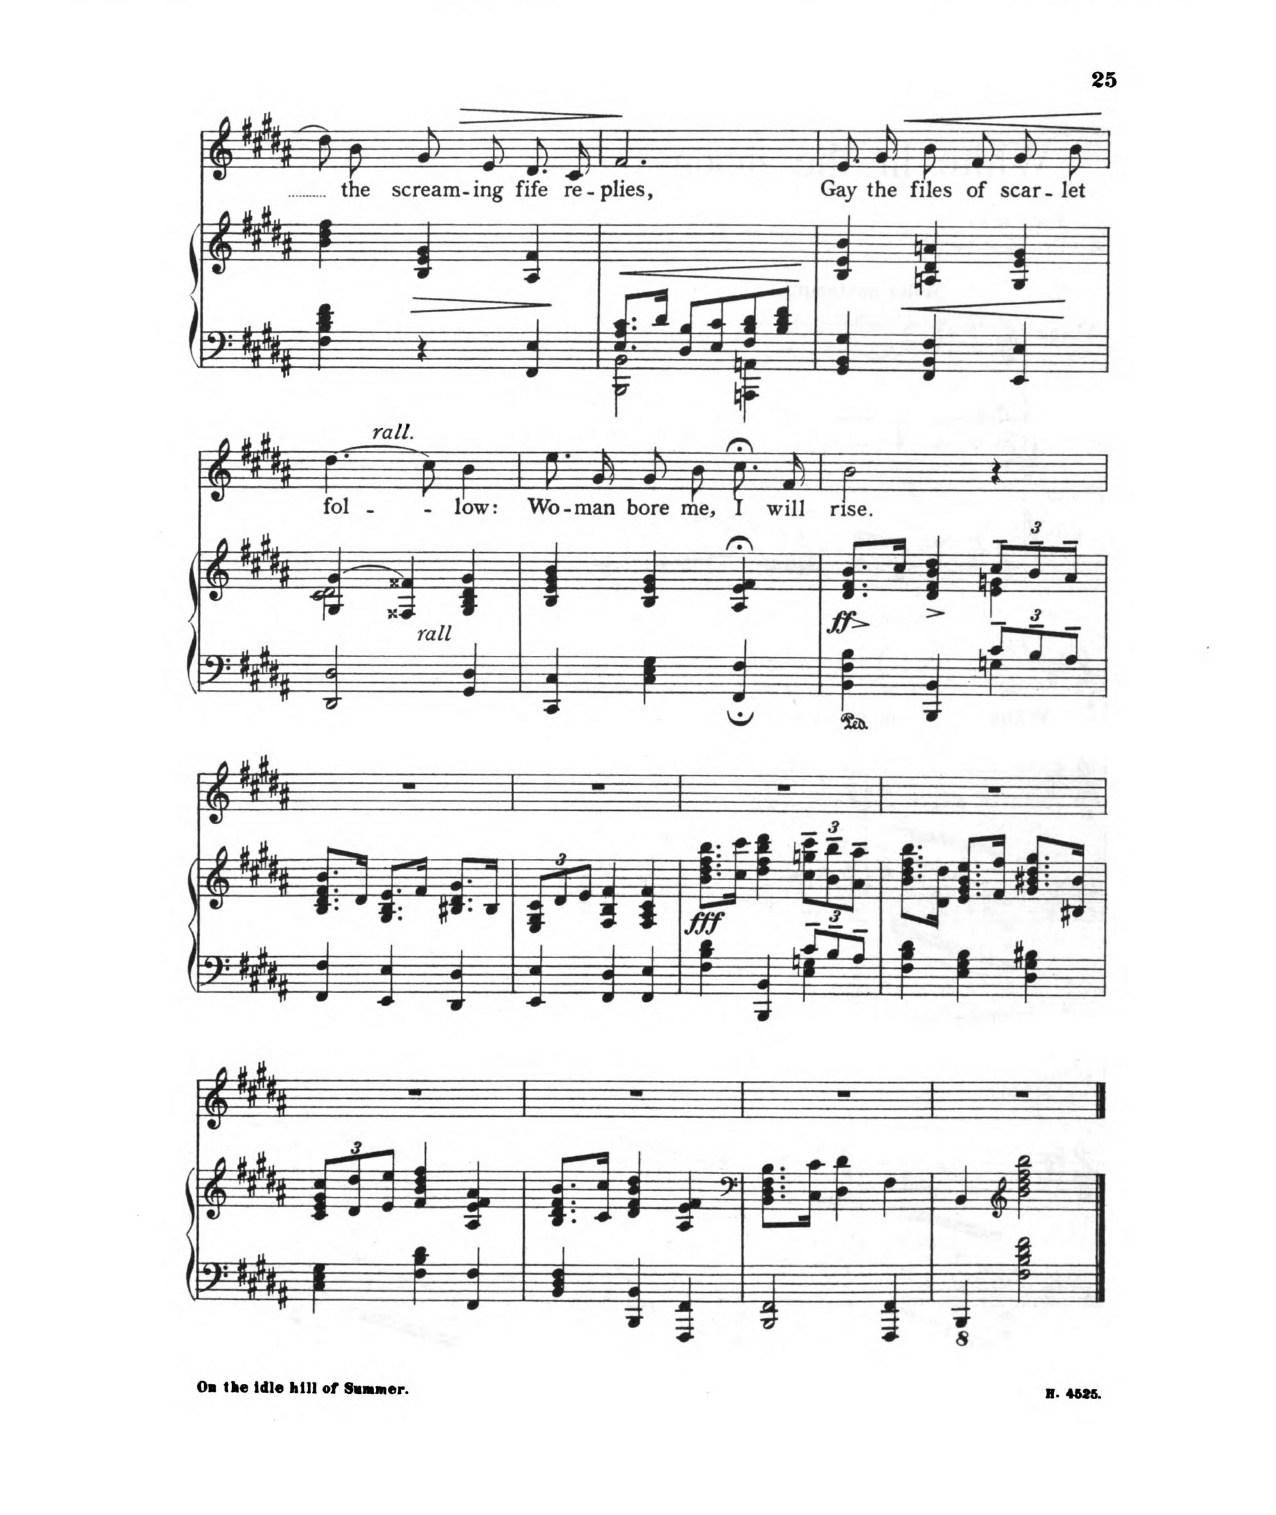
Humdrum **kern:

**kern	**kern	**dynam	**kern	**text	**dynam
*part2	*part2	*part2	*part1	*part1	*part1
*staff3	*staff2	*staff2/3	*staff1	*staff1	*staff1
*I"Piano	*	*	*I"Voice	*	*
*I'Pno	*	*	*	*	*
*clefF4	*clefG2	*	*clefG2	*	*
*k[f#c#g#d#a#]	*k[f#c#g#d#a#]	*	*k[f#c#g#d#a#]	*	*
*M3/4	*M3/4	*	*M3/4	*	*
=34	=34	=34	=34	=34	=34
4F#\ 4B\ 4d#\ 4f#\	4b\ 4dd#\ 4ff#\	.	8dd#\L]	.	.
.	.	.	8b\J	the	.
!	!	!LO:HP:b	!	!	!
4r	4B/ 4e/ 4g#/	>	8g#/L	scream-	.
!	!	!	!	!	!LO:HP:b
.	.	.	8e/J	-ing	>
4FF#/ 4E/	4A#/ 4f#/	.	8.d#/L	fife	.
.	.	.	16c#/Jk	re-	.
.	.	]	.	.	]
=35	=35	=35	=35	=35	=35
*^	*	*	*	*	*
8.E/ 8.A#/ 8.c#/L	2BBB\ 2BB\	2.ryy	.	2.f#/	-plies,	.
16d#/Jk	.	.	.	.	.	.
8D#/ 8B/L	.	.	.	.	.	.
8E/ 8c#/	.	.	.	.	.	.
8F#/ 8B/ 8d#/	4AAAn\ 4AAn\	.	.	.	.	.
8B/ 8d#/ 8f#/J	.	.	.	.	.	.
*v	*v	*	*	*	*	*
=36	=36	=36	=36	=36	=36
4GG#/ 4BB/ 4G#/	4B/ 4e/ 4b/	.	8.e/L	Gay	.
!	!	!	!	!	!LO:HP:b
.	.	.	16g#/Jk	the	<
!	!	!LO:HP:b	!	!	!
4FF#/ 4BB/ 4F#/	4An/ 4d#/ 4an/	<	8b/L	files	.
.	.	.	8f#/J	of	.
4EE/ 4E/	4G#/ 4e/ 4g#/	.	8g#/L	scar-	.
.	.	.	8b/J	-let	.
.	.	[	.	.	[
=37	=37	=37	=37	=37	=37
*	*^	*	*	*	*
!	!	!	!	!LO:TX:i:t=rall.	!	!
2DD#/ 2D#/	(4G#/ 4g#/	2c#\ 2d#\	.	(4.dd#\	fol-	.
!	!LO:TX:i:t=rall.	!	!	!	!	!
.	4F##X/ 4f##X/)	.	.	.	.	.
.	.	.	.	8cc#\)	.	.
4GG#/ 4D#/	4G#/ 4B/ 4d#/ 4g#/	4ryy	.	4b\	-low:	.
*	*v	*v	*	*	*	*
=38	=38	=38	=38	=38	=38
4CC#/ 4C#/	4B/ 4e/ 4g#/ 4b/	.	8.ee\L	Wo-	.
.	.	.	16g#\Jk	-man	.
4C#\ 4E\ 4G#\	4B/ 4e/ 4g#/	.	8g#/L	bore	.
.	.	.	8b/J	me,	.
4FF#/; 4F#/;	4A#/;< 4e/;< 4f#/;<	.	8.cc#;</L	I	.
.	.	.	16f#/Jk	will	.
=39	=39	=39	=39	=39	=39
*^	*^	*	*	*	*
!	!	!	!	!LO:DY:b	!	!	!
4BB\ 4F#\ 4B\	2ryy	8.d#/^ 8.f#/^ 8.b/^L	2ryy	ff	2b\	rise.	.
.	.	16cc#/Jk	.	.	.	.	.
4BBB/ 4BB/	.	4d#/^ 4f#/^ 4b/^ 4dd#/^	.	.	.	.	.
*Xbrackettup	*	*Xbrackettup	*	*	*	*	*
12c#~/L	4Gn\	12cc#~/L	4e\ 4gn\	.	4r	.	.
12B~/	.	12b~/	.	.	.	.	.
12A#~/J	.	12a#~/J	.	.	.	.	.
*v	*v	*	*	*	*	*	*
*	*v	*v	*	*	*	*
=40	=40	=40	=40	=40	=40
4FF#/ 4F#/	8.B/ 8.d#/ 8.f#/ 8.b/L	.	2.r	.	.
.	16d#/Jk	.	.	.	.
4EE/ 4E/	8.G#/ 8.B/ 8.e/L	.	.	.	.
.	16f#/Jk	.	.	.	.
4DD#/ 4D#/	8.B#X/ 8.d#/ 8.g#/L	.	.	.	.
.	16B#/Jk	.	.	.	.
=41	=41	=41	=41	=41	=41
4EE/ 4E/	12E/ 12G#/ 12c#/L	.	2.r	.	.
.	12d#/	.	.	.	.
.	12e/J	.	.	.	.
4FF#/ 4D#/	4F#/ 4B/ 4f#/	.	.	.	.
4FF#/ 4E/	4F#/ 4A#/ 4c#/ 4f#/	.	.	.	.
=42	=42	=42	=42	=42	=42
*^	*	*	*	*	*
!	!	!	!LO:DY:b	!	!	!
4F#\ 4B\ 4d#\	2ryy	8.b\ 8.dd#\ 8.ff#\ 8.bb\L	fff	2.r	.	.
.	.	16cc#\ 16ccc#\Jk	.	.	.	.
4BBB/ 4BB/	.	4dd#\ 4ff#\ 4bb\ 4ddd#\	.	.	.	.
*	*	*brackettup	*	*	*	*
12c#~/L	4E\ 4Gn\	12cc#\~ 12ggn\~ 12ccc#\~L	.	.	.	.
12B~/	.	12b\~ 12bb\~	.	.	.	.
12A#~/J	.	12a#\~ 12aa#\~J	.	.	.	.
*v	*v	*	*	*	*	*
=43	=43	=43	=43	=43	=43
4F#\ 4B\ 4d#\	8.b\ 8.dd#\ 8.ff#\ 8.bb\L	.	2.r	.	.
.	16d#\ 16dd#\Jk	.	.	.	.
4E\ 4G#\ 4B\	8.e/ 8.g#/ 8.b/ 8.ee/L	.	.	.	.
.	16f#/ 16ff#/Jk	.	.	.	.
4D#\ 4G#\ 4B#X\	8.g#/ 8.b#X/ 8.dd#/ 8.gg#/L	.	.	.	.
.	16B#X/ 16b#/Jk	.	.	.	.
=44	=44	=44	=44	=44	=44
*	*Xbrackettup	*	*	*	*
4C#\ 4E\ 4G#\	12c#/ 12e/ 12g#/ 12cc#/L	.	2.r	.	.
.	12d#/ 12dd#/	.	.	.	.
.	12e/ 12ee/J	.	.	.	.
4F#\ 4B\ 4d#\	4f#/ 4b/ 4dd#/ 4ff#/	.	.	.	.
4FF#/ 4F#/	4A#/ 4e/ 4f#/ 4a#/	.	.	.	.
=45	=45	=45	=45	=45	=45
4BB\ 4D#\ 4F#\	8.B/ 8.d#/ 8.f#/ 8.b/L	.	2.r	.	.
.	16c#/ 16cc#/Jk	.	.	.	.
4BBB/ 4BB/	4d#/ 4f#/ 4b/ 4dd#/	.	.	.	.
4FFF#/ 4FF#/	4A#/ 4e/ 4f#/	.	.	.	.
=46	=46	=46	=46	=46	=46
*	*clefF4	*	*	*	*
2BBB/ 2FF#/	8.BB\ 8.D#\ 8.F#\ 8.B\L	.	2.r	.	.
.	16C#\ 16c#\Jk	.	.	.	.
.	4D#\ 4d#\	.	.	.	.
4FFF#/ 4FF#/	4F#\	.	.	.	.
=47	=47	=47	=47	=47	=47
*8ba	*	*	*	*	*
4BBBB/	4BB/	.	2.r	.	.
*	*clefG2	*	*	*	*
*X8ba	*	*	*	*	*
2F#\ 2B\ 2d#\ 2f#\	2b\ 2dd#\ 2ff#\ 2bb\	.	.	.	.
==	==	==	==	==	==
*-	*-	*-	*-	*-	*-
